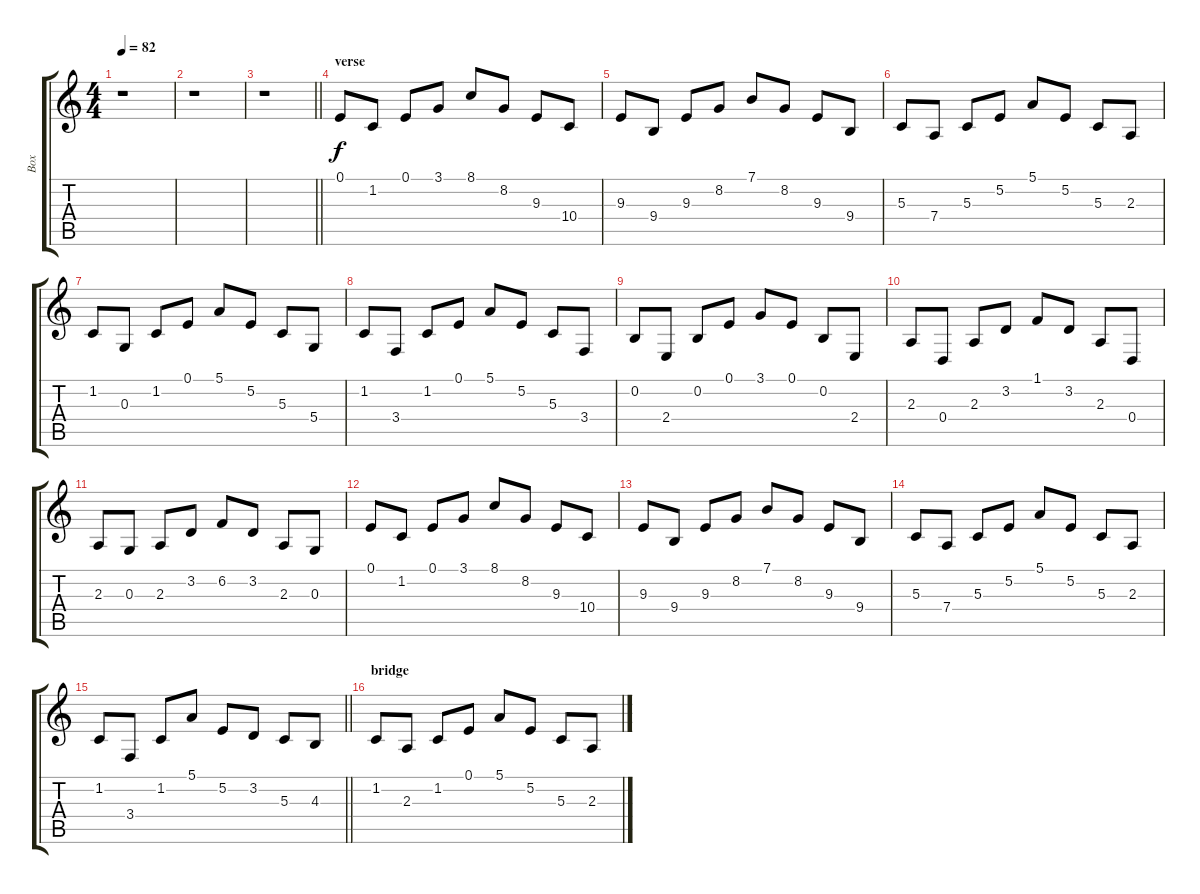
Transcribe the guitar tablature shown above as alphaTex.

\track ("Box" "Box") {instrument musicbox}
\staff {score tabs}
\tuning (E4 B3 G3 D3 A2 E2) {hide}
\ts (4 4)
\tempo 82
\clef g2
\ks c
r.1{dy f} |
r.1 |
\barLineRight lightlight
r.1 |
\section ("" "verse")
0.1.8 1.2.8 0.1.8 3.1.8 8.1.8 8.2.8 9.3.8 10.4.8 |
9.3.8 9.4.8 9.3.8 8.2.8 7.1.8 8.2.8 9.3.8 9.4.8 |
5.3.8 7.4.8 5.3.8 5.2.8 5.1.8{txt ""} 5.2.8 5.3.8 2.3.8 |
1.2.8 0.3.8 1.2.8 0.1.8 5.1.8 5.2.8 5.3.8 5.4.8 |
1.2.8 3.4.8 1.2.8 0.1.8 5.1.8 5.2.8 5.3.8 3.4.8 |
0.2.8 2.4.8 0.2.8 0.1.8 3.1.8 0.1.8 0.2.8 2.4.8 |
2.3.8 0.4.8 2.3.8 3.2.8 1.1.8 3.2.8 2.3.8 0.4.8 |
2.3.8 0.3.8 2.3.8 3.2.8 6.2.8 3.2.8 2.3.8 0.3.8 |
0.1.8 1.2.8 0.1.8 3.1.8 8.1.8 8.2.8 9.3.8 10.4.8 |
9.3.8 9.4.8 9.3.8 8.2.8 7.1.8 8.2.8 9.3.8 9.4.8 |
5.3.8 7.4.8 5.3.8 5.2.8 5.1.8 5.2.8 5.3.8 2.3.8 |
\barLineRight lightlight
1.2.8 3.4.8 1.2.8 5.1.8 5.2.8 3.2.8 5.3.8 4.3.8 |
\section ("" "bridge")
1.2.8 2.3.8 1.2.8 0.1.8 5.1.8 5.2.8 5.3.8 2.3.8
